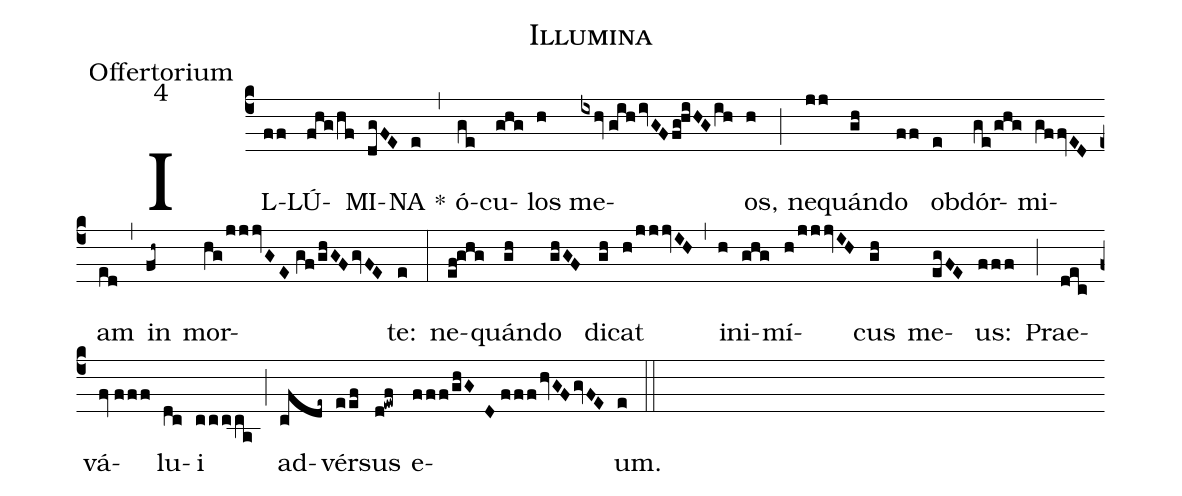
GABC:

name:Illumina;
office-part:Offertorium;
mode:4;
%%
(c4) IL(ff)LÚ(fhg/hf)MI(dgFE)NA(e) *(,) ó(ge)cu(ghg)los(h) me(ixhv//gih/ivGF/fg!hiHG/ih)os,(h) (;) ne(jj)quán(gh)do(ff) ob(e)dór(ge/ghg)mi(gffvED)am(ed) (,) in(fh~) mor(hg/jjjvGE//gf/ghGF/gvFE)te:(e) (:) ne(ef!ghg)quán(gh)do(ghGF) di(gh)cat(h/jjjvIH) (,) i(h)ni(ghg)mí(h/jjjvIH)cus(gh) me(egFE)us:(fff) (;) Prae(dec)vá(fv//fff)lu(dc)i(ccc/ca) (;) ad(cfde~)vér(eef)sus(d!ewf) e(fff/ghGD//fff/hvGF/gvFE)um.(e) (::)
